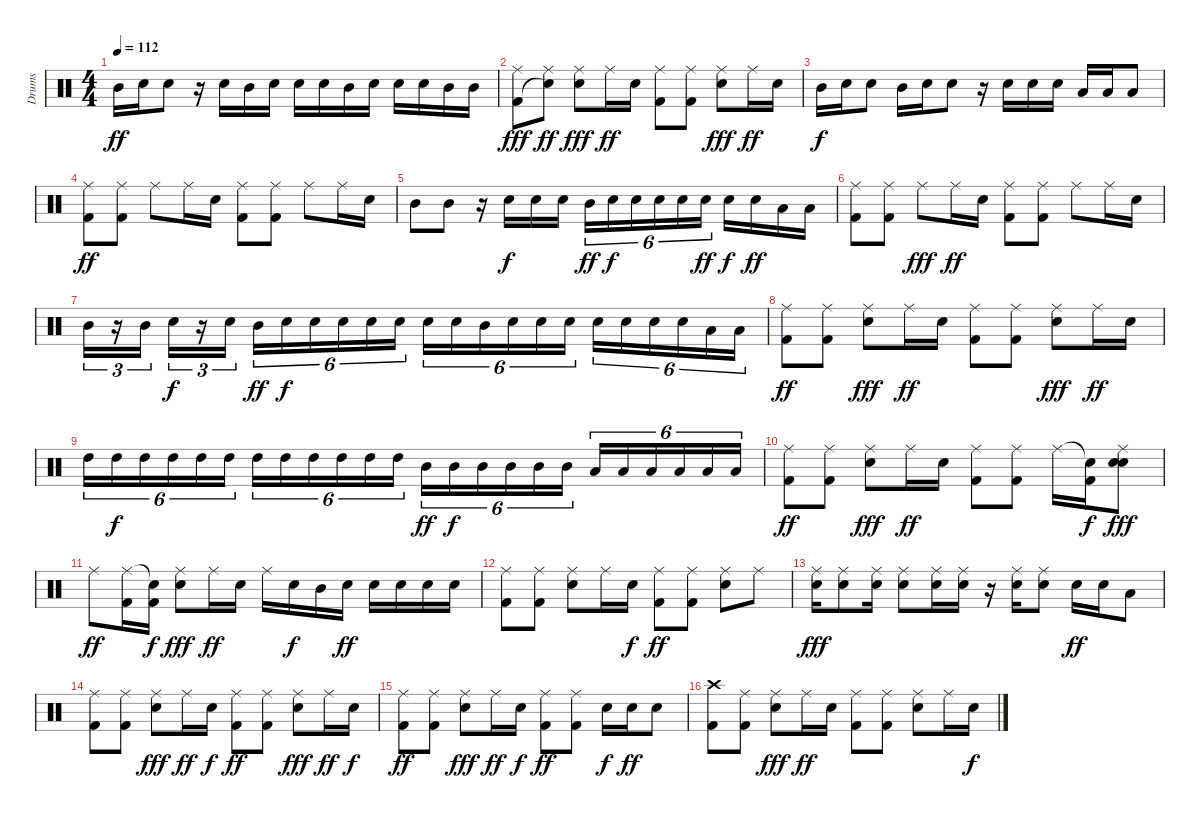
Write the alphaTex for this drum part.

\track ("Drums" "Drums") {instrument percussion}
\staff {score}
\articulation defaults
\ts (4 4)
\tempo 112
\clef neutral
\ks c "Mid Tom (hit)".16{dy ff} "Electric Snare (hit)".16 "Electric Snare (hit)".8
r.16 "Electric Snare (hit)".16 "Mid Tom (hit)".16 "Electric Snare (hit)".16 "Electric Snare (hit)".16 "Electric Snare (hit)".16 "Mid Tom (hit)".16 "Electric Snare (hit)".16 "Electric Snare (hit)".16 "Electric Snare (hit)".16 "Mid Tom (hit)".16 "Mid Tom (hit)".16 |
("Ride (middle)" "Kick (hit) 2").8{dy fff} ("Ride (middle)" "Snare (hit)"{t}).8{dy ff} ("Ride (middle)" "Electric Snare (hit)").8{dy fff} "Ride (middle)".16{dy ff} "Electric Snare (hit)".16 ("Ride (middle)" "Kick (hit) 2").8 ("Ride (middle)" "Kick (hit) 2").8 ("Ride (middle)" "Electric Snare (hit)").8{dy fff} "Ride (middle)".16{dy ff} "Electric Snare (hit)".16 |
"Mid Tom (hit)".16{dy f} "Electric Snare (hit)".16 "Electric Snare (hit)".8 "Mid Tom (hit)".16 "Electric Snare (hit)".16 "Electric Snare (hit)".8 r.16 "Electric Snare (hit)".16 "Electric Snare (hit)".16 "Electric Snare (hit)".16 "Low Tom (hit)".16 "Low Tom (hit)".16 "Low Tom (hit)".8 |
("Ride (middle)" "Kick (hit) 2").8{dy ff} ("Ride (middle)" "Kick (hit) 2").8 "Ride (middle)".8 "Ride (middle)".16 "Electric Snare (hit)".16 ("Ride (middle)" "Kick (hit) 2").8 ("Ride (middle)" "Kick (hit) 2").8 "Ride (middle)".8 "Ride (middle)".16 "Electric Snare (hit)".16 |
"Mid Tom (hit)".8 "Mid Tom (hit)".8 r.16 "Electric Snare (hit)".16{dy f} "Electric Snare (hit)".16 "Electric Snare (hit)".16 "Mid Tom (hit)".16{tu (6 4) dy ff} "Electric Snare (hit)".16{tu (6 4) dy f} "Electric Snare (hit)".16{tu (6 4)} "Electric Snare (hit)".16{tu (6 4)} "Electric Snare (hit)".16{tu (6 4)} "Electric Snare (hit)".16{tu (6 4) dy ff} "Electric Snare (hit)".16{dy f} "Electric Snare (hit)".16{dy ff} "Low Tom (hit)".16 "Low Tom (hit)".16 |
("Ride (middle)" "Kick (hit) 2").8 ("Ride (middle)" "Kick (hit) 2").8 "Ride (middle)".8{dy fff} "Ride (middle)".16{dy ff} "Electric Snare (hit)".16 ("Ride (middle)" "Kick (hit) 2").8 ("Ride (middle)" "Kick (hit) 2").8 "Ride (middle)".8 "Ride (middle)".16 "Electric Snare (hit)".16 |
"Mid Tom (hit)".16{tu (3 2)} r.16{tu (3 2)} "Mid Tom (hit)".16{tu (3 2)} "Electric Snare (hit)".16{tu (3 2) dy f} r.16{tu (3 2)} "Electric Snare (hit)".16{tu (3 2)} "Mid Tom (hit)".16{tu (6 4) dy ff} "Electric Snare (hit)".16{tu (6 4) dy f} "Electric Snare (hit)".16{tu (6 4)} "Electric Snare (hit)".16{tu (6 4)} "Electric Snare (hit)".16{tu (6 4)} "Electric Snare (hit)".16{tu (6 4)} "Electric Snare (hit)".16{tu (6 4)} "Electric Snare (hit)".16{tu (6 4)} "Mid Tom (hit)".16{tu (6 4)} "Electric Snare (hit)".16{tu (6 4)} "Electric Snare (hit)".16{tu (6 4)} "Electric Snare (hit)".16{tu (6 4)} "Electric Snare (hit)".16{tu (6 4)} "Electric Snare (hit)".16{tu (6 4)} "Electric Snare (hit)".16{tu (6 4)} "Electric Snare (hit)".16{tu (6 4)} "Low Tom (hit)".16{tu (6 4)} "Low Tom (hit)".16{tu (6 4)} |
("Ride (middle)" "Kick (hit) 2").8{dy ff} ("Ride (middle)" "Kick (hit) 2").8 ("Ride (middle)" "Electric Snare (hit)").8{dy fff} "Ride (middle)".16{dy ff} "Electric Snare (hit)".16 ("Ride (middle)" "Kick (hit) 2").8 ("Ride (middle)" "Kick (hit) 2").8 ("Ride (middle)" "Electric Snare (hit)").8{dy fff} "Ride (middle)".16{dy ff} "Electric Snare (hit)".16 |
"High Tom (hit)".16{tu (6 4)} "High Tom (hit)".16{tu (6 4) dy f} "High Tom (hit)".16{tu (6 4)} "High Tom (hit)".16{tu (6 4)} "High Tom (hit)".16{tu (6 4)} "High Tom (hit)".16{tu (6 4)} "High Tom (hit)".16{tu (6 4)} "High Tom (hit)".16{tu (6 4)} "High Tom (hit)".16{tu (6 4)} "High Tom (hit)".16{tu (6 4)} "High Tom (hit)".16{tu (6 4)} "High Tom (hit)".16{tu (6 4)} "Mid Tom (hit)".16{tu (6 4) dy ff} "Mid Tom (hit)".16{tu (6 4) dy f} "Mid Tom (hit)".16{tu (6 4)} "Mid Tom (hit)".16{tu (6 4)} "Mid Tom (hit)".16{tu (6 4)} "Mid Tom (hit)".16{tu (6 4)} "Low Tom (hit)".16{tu (6 4)} "Low Tom (hit)".16{tu (6 4)} "Low Tom (hit)".16{tu (6 4)} "Low Tom (hit)".16{tu (6 4)} "Low Tom (hit)".16{tu (6 4)} "Low Tom (hit)".16{tu (6 4)} |
("Ride (middle)" "Kick (hit) 2").8{dy ff} ("Ride (middle)" "Kick (hit) 2").8 ("Ride (middle)" "Electric Snare (hit)").8{dy fff} "Ride (middle)".16{dy ff} "Electric Snare (hit)".16 ("Ride (middle)" "Kick (hit) 2").8 ("Ride (middle)" "Kick (hit) 2").8 "Ride (middle)".16 ("Snare (hit)"{t} "Kick (hit) 2").16{dy f} ("Ride (middle)" "Electric Snare (hit)" "Snare (hit)").8{dy fff} |
"Ride (middle)".8{dy ff} ("Ride (middle)" "Kick (hit) 2").16 ("Snare (hit)"{t} "Kick (hit) 2").16{dy f} ("Ride (middle)" "Electric Snare (hit)").8{dy fff} "Ride (middle)".16{dy ff} "Electric Snare (hit)".16 "Ride (middle)".16 "Electric Snare (hit)".16{dy f} "Mid Tom (hit)".16 "Electric Snare (hit)".16{dy ff} "Electric Snare (hit)".16 "Electric Snare (hit)".16 "Electric Snare (hit)".16 "Electric Snare (hit)".16 |
("Ride (middle)" "Kick (hit) 2").8 ("Ride (middle)" "Kick (hit) 2").8 ("Ride (middle)" "Electric Snare (hit)").8 "Ride (middle)".16 "Electric Snare (hit)".16{dy f} ("Ride (middle)" "Kick (hit) 2").8{dy ff} ("Ride (middle)" "Kick (hit) 2").8 ("Ride (middle)" "Electric Snare (hit)").8 "Ride (middle)".8 |
("Ride (middle)" "Electric Snare (hit)").16{dy fff} ("Ride (middle)" "Electric Snare (hit)").8 ("Ride (middle)" "Electric Snare (hit)").16 ("Ride (middle)" "Electric Snare (hit)").8 ("Ride (middle)" "Electric Snare (hit)").16 ("Ride (middle)" "Electric Snare (hit)").16 r.16 ("Ride (middle)" "Electric Snare (hit)").16 ("Ride (middle)" "Electric Snare (hit)").8 "Electric Snare (hit)".16{dy ff} "Electric Snare (hit)".16 "Low Tom (hit)".8 |
("Ride (middle)" "Kick (hit) 2").8 ("Ride (middle)" "Kick (hit) 2").8 ("Ride (middle)" "Electric Snare (hit)").8{dy fff} "Ride (middle)".16{dy ff} "Electric Snare (hit)".16{dy f} ("Ride (middle)" "Kick (hit) 2").8{dy ff} ("Ride (middle)" "Kick (hit) 2").8 ("Ride (middle)" "Electric Snare (hit)").8{dy fff} "Ride (middle)".16{dy ff} "Electric Snare (hit)".16{dy f} |
("Ride (middle)" "Kick (hit) 2").8{dy ff} ("Ride (middle)" "Kick (hit) 2").8 ("Ride (middle)" "Electric Snare (hit)").8{dy fff} "Ride (middle)".16{dy ff} "Electric Snare (hit)".16{dy f} ("Ride (middle)" "Kick (hit) 2").8{dy ff} ("Ride (middle)" "Kick (hit) 2").8 "Electric Snare (hit)".16{dy f} "Electric Snare (hit)".16{dy ff} "Electric Snare (hit)".8 |
("Crash high (hit)" "Kick (hit) 2").8{volume 8} ("Ride (middle)" "Kick (hit) 2").8 ("Ride (middle)" "Electric Snare (hit)").8{dy fff} "Ride (middle)".16{dy ff} "Electric Snare (hit)".16 ("Ride (middle)" "Kick (hit) 2").8 ("Ride (middle)" "Kick (hit) 2").8 ("Ride (middle)" "Electric Snare (hit)").8 "Ride (middle)".16 "Electric Snare (hit)".16{dy f}
